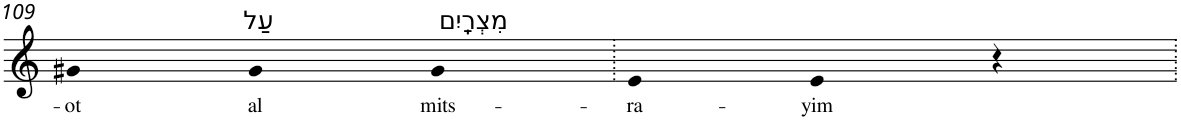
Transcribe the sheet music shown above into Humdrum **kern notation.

**kern	**text
*part1	*part1
*staff1	*staff1
*I"Piano	*
*I'Pno	*
!!LO:PB:g=z
*clefG2	*
*k[]	*
=109	=109
!	!LO:LY:b
4g#X	-ot
!LO:TX:a:t=עַל	!
!	!LO:LY:b
4g#	al
!LO:TX:a:t=מִצְרָֽיִם	!
!	!LO:LY:b
4g#	mits-
=110.	=110.
!	!LO:LY:b
4e	-ra-
!	!LO:LY:b
4e	-yim
4r	.
=.	=.
*-	*-
